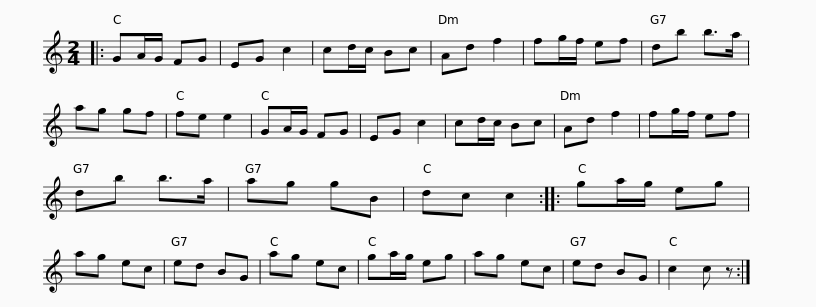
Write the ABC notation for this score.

X:1
L:1/8
M:2/4
I:linebreak $
K:C
V:1 treble
V:1
|: GA/G/ FG | EG c2 | cd/c/ Bc | Ad f2 | fg/f/ ef | %5
 db b>a | ag gf | fe e2 | GA/G/ FG | EG c2 |$ %10
 cd/c/ Bc | Ad f2 | fg/f/ ef | db b>a | ag gB | %15
 dc c2 :: ga/g/ eg | ag ec | ed BG | ag ec |$ %20
 ga/g/ eg | ag ec | ed BG | c2 c z :| %24
